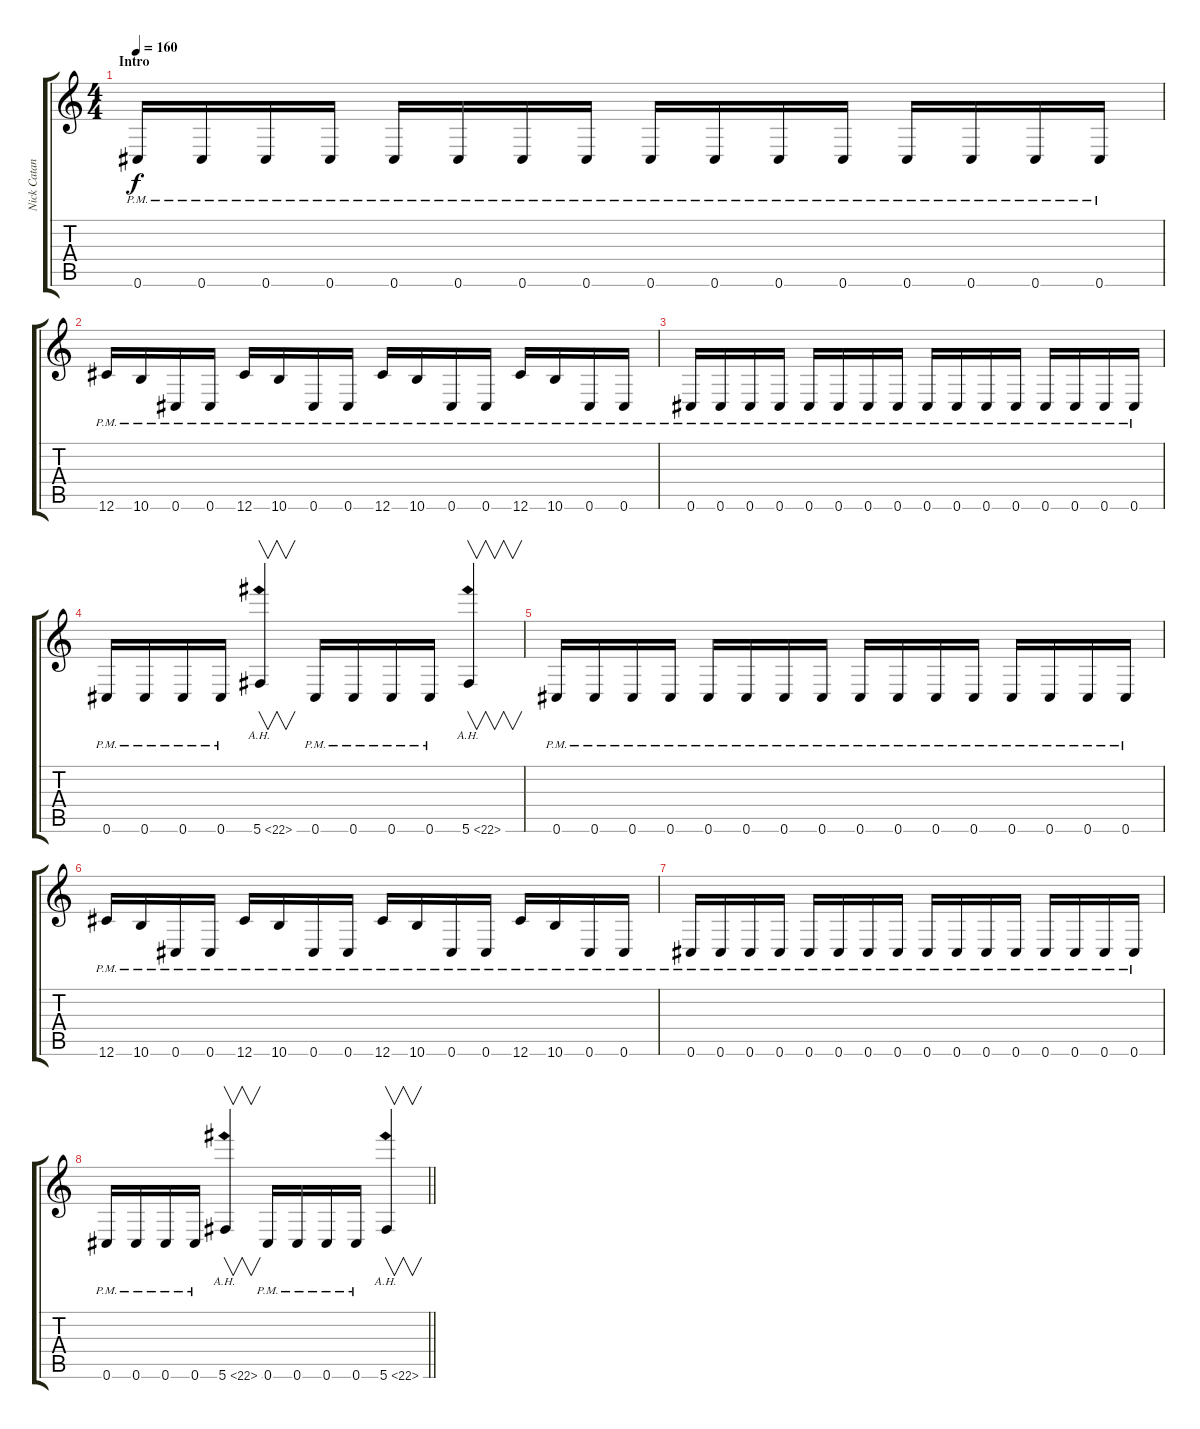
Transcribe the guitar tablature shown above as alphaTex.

\track ("Nick Catanese" "Nick Catan") {instrument distortionguitar}
\staff {score tabs}
\tuning (Eb4 Bb3 Gb3 Db3 Ab2 Db2) {hide}
\ts (4 4)
\section ("" "Intro")
\tempo 160
\clef g2
\ks c
0.6{pm}.16{dy f instrument distortionguitar} 0.6{pm}.16 0.6{pm}.16 0.6{pm}.16 0.6{pm}.16 0.6{pm}.16 0.6{pm}.16 0.6{pm}.16 0.6{pm}.16 0.6{pm}.16 0.6{pm}.16 0.6{pm}.16 0.6{pm}.16 0.6{pm}.16 0.6{pm}.16 0.6{pm}.16 |
12.6{pm}.16 10.6{pm}.16 0.6{pm}.16 0.6{pm}.16 12.6{pm}.16 10.6{pm}.16 0.6{pm}.16 0.6{pm}.16 12.6{pm}.16 10.6{pm}.16 0.6{pm}.16 0.6{pm}.16 12.6{pm}.16 10.6{pm}.16 0.6{pm}.16 0.6{pm}.16 |
0.6{pm}.16 0.6{pm}.16 0.6{pm}.16 0.6{pm}.16 0.6{pm}.16 0.6{pm}.16 0.6{pm}.16 0.6{pm}.16 0.6{pm}.16 0.6{pm}.16 0.6{pm}.16 0.6{pm}.16 0.6{pm}.16 0.6{pm}.16 0.6{pm}.16 0.6{pm}.16 |
0.6{pm}.16 0.6{pm}.16 0.6{pm}.16 0.6{pm}.16 5.6{ah 17}.4{v} 0.6{pm}.16 0.6{pm}.16 0.6{pm}.16 0.6{pm}.16 5.6{ah 17}.4{v} |
0.6{pm}.16 0.6{pm}.16 0.6{pm}.16 0.6{pm}.16 0.6{pm}.16 0.6{pm}.16 0.6{pm}.16 0.6{pm}.16 0.6{pm}.16 0.6{pm}.16 0.6{pm}.16 0.6{pm}.16 0.6{pm}.16 0.6{pm}.16 0.6{pm}.16 0.6{pm}.16 |
12.6{pm}.16 10.6{pm}.16 0.6{pm}.16 0.6{pm}.16 12.6{pm}.16 10.6{pm}.16 0.6{pm}.16 0.6{pm}.16 12.6{pm}.16 10.6{pm}.16 0.6{pm}.16 0.6{pm}.16 12.6{pm}.16 10.6{pm}.16 0.6{pm}.16 0.6{pm}.16 |
0.6{pm}.16 0.6{pm}.16 0.6{pm}.16 0.6{pm}.16 0.6{pm}.16 0.6{pm}.16 0.6{pm}.16 0.6{pm}.16 0.6{pm}.16 0.6{pm}.16 0.6{pm}.16 0.6{pm}.16 0.6{pm}.16 0.6{pm}.16 0.6{pm}.16 0.6{pm}.16 |
\barLineRight lightlight
0.6{pm}.16 0.6{pm}.16 0.6{pm}.16 0.6{pm}.16 5.6{ah 17}.4{v} 0.6{pm}.16 0.6{pm}.16 0.6{pm}.16 0.6{pm}.16 5.6{ah 17}.4{v}
